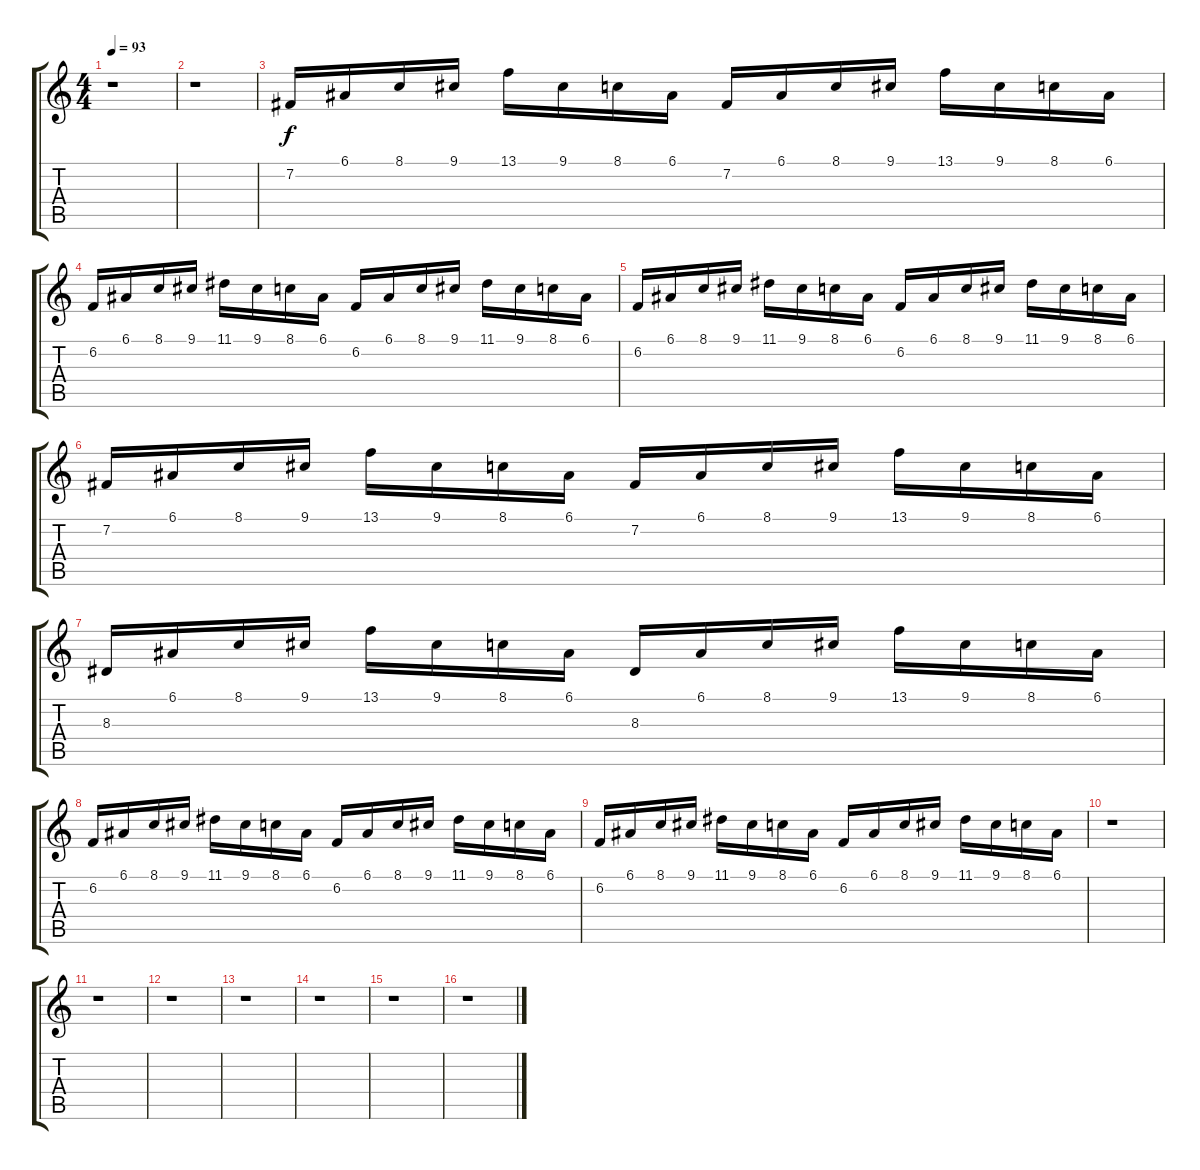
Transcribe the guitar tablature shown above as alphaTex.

\track "" {instrument clarinet}
\staff {score tabs}
\tuning (E4 B3 G3 D3 A2 E2) {hide}
\ts (4 4)
\tempo 93
\clef g2
\ks c
r.1{dy f} |
r.1 |
7.2.16 6.1.16 8.1.16 9.1.16 13.1.16 9.1.16 8.1.16 6.1.16 7.2.16 6.1.16 8.1.16 9.1.16 13.1.16 9.1.16 8.1.16 6.1.16 |
6.2.16 6.1.16 8.1.16 9.1.16 11.1.16 9.1.16 8.1.16 6.1.16 6.2.16 6.1.16 8.1.16 9.1.16 11.1.16 9.1.16 8.1.16 6.1.16 |
6.2.16 6.1.16 8.1.16 9.1.16 11.1.16 9.1.16 8.1.16 6.1.16 6.2.16 6.1.16 8.1.16 9.1.16 11.1.16 9.1.16 8.1.16 6.1.16 |
7.2.16 6.1.16 8.1.16 9.1.16 13.1.16 9.1.16 8.1.16 6.1.16 7.2.16 6.1.16 8.1.16 9.1.16 13.1.16 9.1.16 8.1.16 6.1.16 |
8.3.16 6.1.16 8.1.16 9.1.16 13.1.16 9.1.16 8.1.16 6.1.16 8.3.16 6.1.16 8.1.16 9.1.16 13.1.16 9.1.16 8.1.16 6.1.16 |
6.2.16 6.1.16 8.1.16 9.1.16 11.1.16 9.1.16 8.1.16 6.1.16 6.2.16 6.1.16 8.1.16 9.1.16 11.1.16 9.1.16 8.1.16 6.1.16 |
6.2.16 6.1.16 8.1.16 9.1.16 11.1.16 9.1.16 8.1.16 6.1.16 6.2.16 6.1.16 8.1.16 9.1.16 11.1.16 9.1.16 8.1.16 6.1.16 |
r.1 |
r.1 |
r.1 |
r.1 |
r.1 |
r.1 |
r.1
